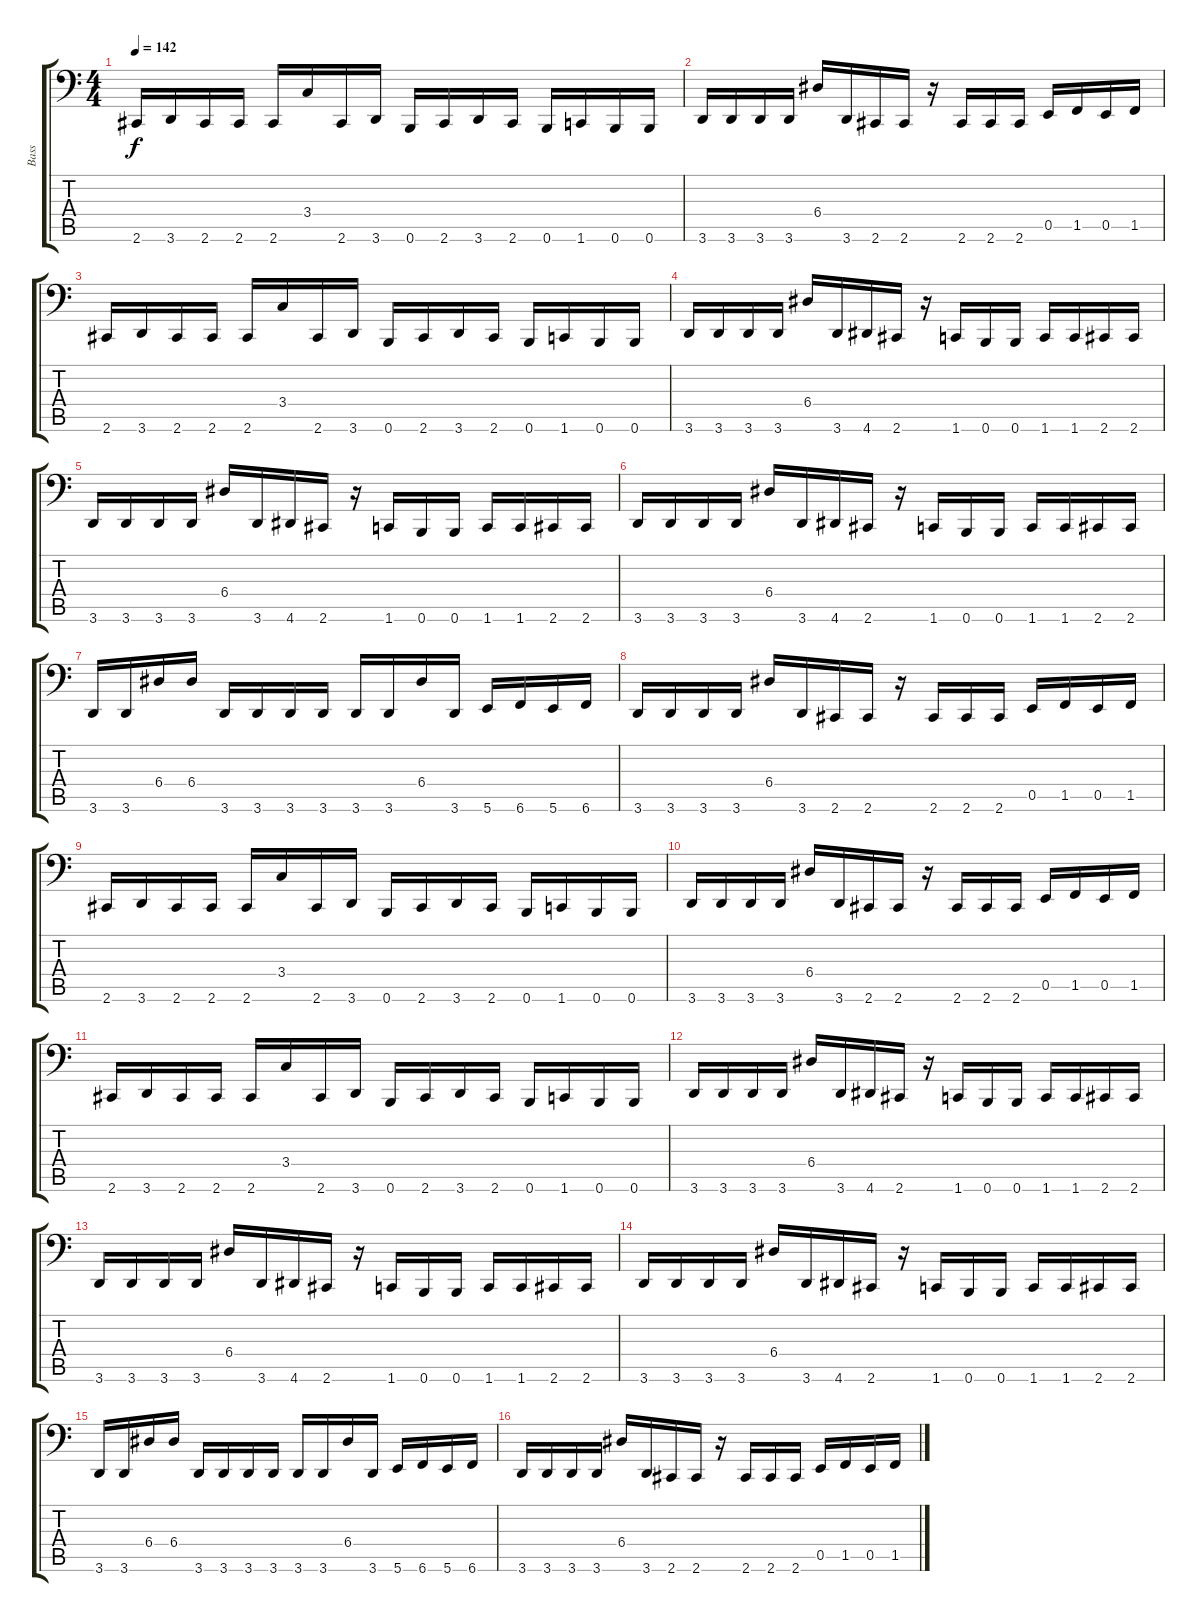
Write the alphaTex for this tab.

\track ("Bass" "Bass") {instrument electricbassfinger}
\staff {score tabs}
\tuning (C3 G2 D2 A1 E1 B0) {hide}
\ts (4 4)
\tempo 142
\clef f4
\ks c
2.6.16{dy f} 3.6.16 2.6.16 2.6.16 2.6.16 3.4.16 2.6.16 3.6.16 0.6.16 2.6.16 3.6.16 2.6.16 0.6.16 1.6.16 0.6.16 0.6.16 |
3.6.16 3.6.16 3.6.16 3.6.16 6.4.16 3.6.16 2.6.16 2.6.16 r.16 2.6.16 2.6.16 2.6.16 0.5.16 1.5.16 0.5.16 1.5.16 |
2.6.16 3.6.16 2.6.16 2.6.16 2.6.16 3.4.16 2.6.16 3.6.16 0.6.16 2.6.16 3.6.16 2.6.16 0.6.16 1.6.16 0.6.16 0.6.16 |
3.6.16 3.6.16 3.6.16 3.6.16 6.4.16 3.6.16 4.6.16 2.6.16 r.16 1.6.16 0.6.16 0.6.16 1.6.16 1.6.16 2.6.16 2.6.16 |
3.6.16 3.6.16 3.6.16 3.6.16 6.4.16 3.6.16 4.6.16 2.6.16 r.16 1.6.16 0.6.16 0.6.16 1.6.16 1.6.16 2.6.16 2.6.16 |
3.6.16 3.6.16 3.6.16 3.6.16 6.4.16 3.6.16 4.6.16 2.6.16 r.16 1.6.16 0.6.16 0.6.16 1.6.16 1.6.16 2.6.16 2.6.16 |
3.6.16 3.6.16 6.4.16 6.4.16 3.6.16 3.6.16 3.6.16 3.6.16 3.6.16 3.6.16 6.4.16 3.6.16 5.6.16 6.6.16 5.6.16 6.6.16 |
3.6.16 3.6.16 3.6.16 3.6.16 6.4.16 3.6.16 2.6.16 2.6.16 r.16 2.6.16 2.6.16 2.6.16 0.5.16 1.5.16 0.5.16 1.5.16 |
2.6.16 3.6.16 2.6.16 2.6.16 2.6.16 3.4.16 2.6.16 3.6.16 0.6.16 2.6.16 3.6.16 2.6.16 0.6.16 1.6.16 0.6.16 0.6.16 |
3.6.16 3.6.16 3.6.16 3.6.16 6.4.16 3.6.16 2.6.16 2.6.16 r.16 2.6.16 2.6.16 2.6.16 0.5.16 1.5.16 0.5.16 1.5.16 |
2.6.16 3.6.16 2.6.16 2.6.16 2.6.16 3.4.16 2.6.16 3.6.16 0.6.16 2.6.16 3.6.16 2.6.16 0.6.16 1.6.16 0.6.16 0.6.16 |
3.6.16 3.6.16 3.6.16 3.6.16 6.4.16 3.6.16 4.6.16 2.6.16 r.16 1.6.16 0.6.16 0.6.16 1.6.16 1.6.16 2.6.16 2.6.16 |
3.6.16 3.6.16 3.6.16 3.6.16 6.4.16 3.6.16 4.6.16 2.6.16 r.16 1.6.16 0.6.16 0.6.16 1.6.16 1.6.16 2.6.16 2.6.16 |
3.6.16 3.6.16 3.6.16 3.6.16 6.4.16 3.6.16 4.6.16 2.6.16 r.16 1.6.16 0.6.16 0.6.16 1.6.16 1.6.16 2.6.16 2.6.16 |
3.6.16 3.6.16 6.4.16 6.4.16 3.6.16 3.6.16 3.6.16 3.6.16 3.6.16 3.6.16 6.4.16 3.6.16 5.6.16 6.6.16 5.6.16 6.6.16 |
3.6.16 3.6.16 3.6.16 3.6.16 6.4.16 3.6.16 2.6.16 2.6.16 r.16 2.6.16 2.6.16 2.6.16 0.5.16 1.5.16 0.5.16 1.5.16
